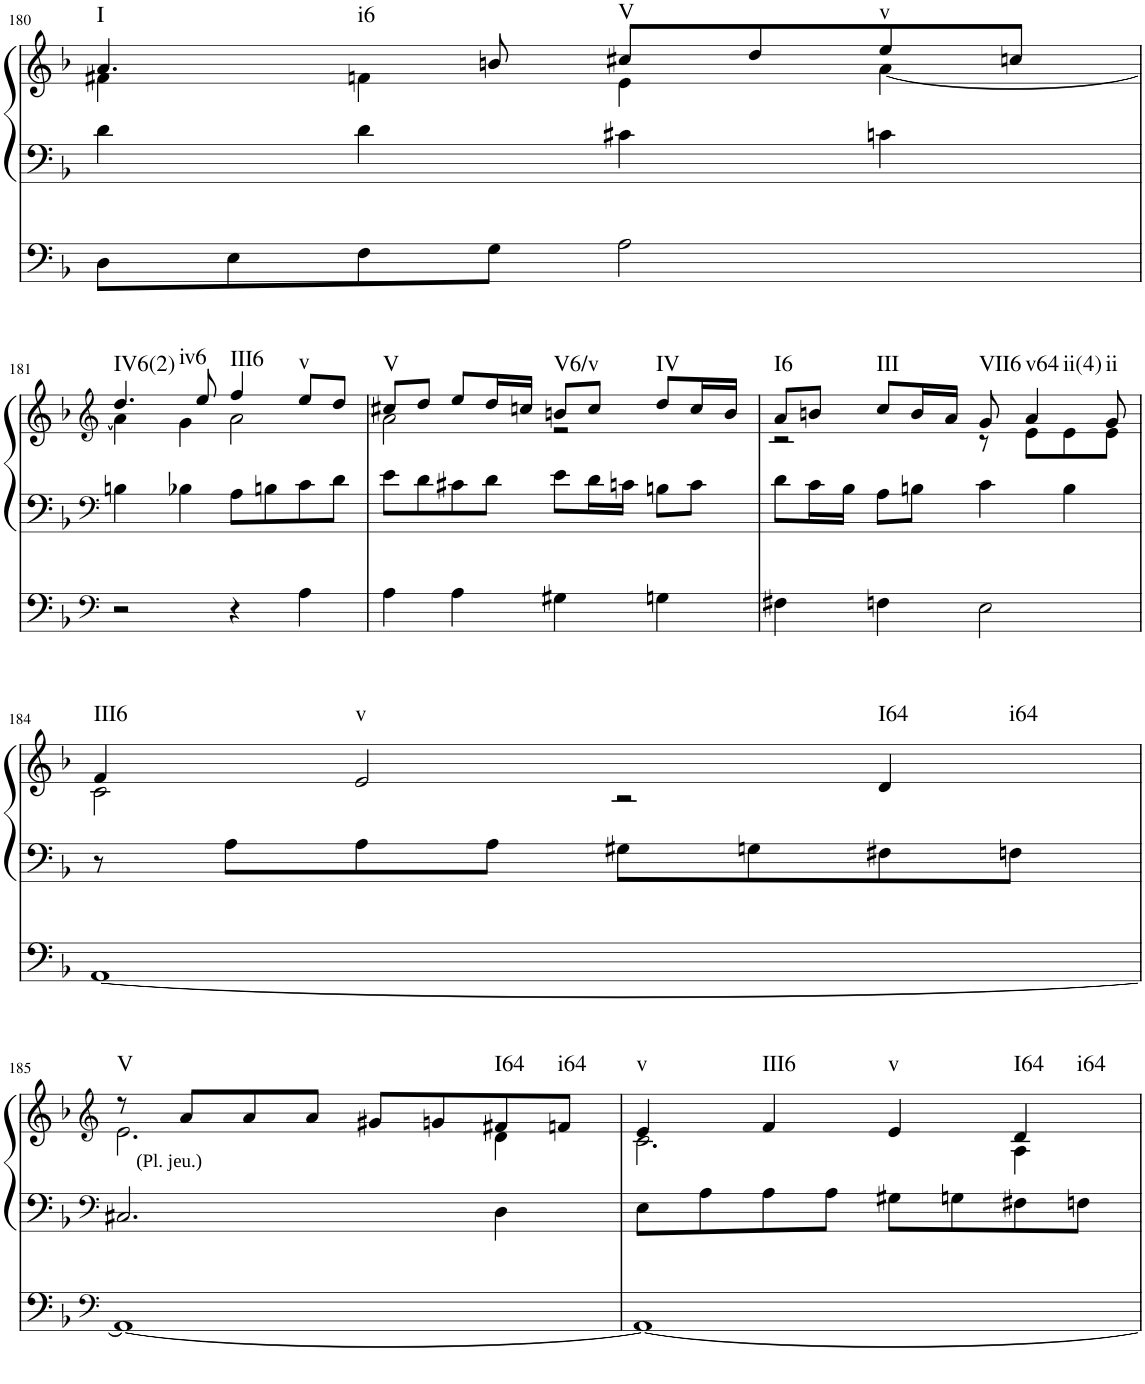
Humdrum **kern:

**kern	**kern	**kern	**harte
*part2	*part1	*part1	*part1
*staff3	*staff2	*staff1	*
*I"Pedal	*I"linke Hand	*	*
!!LO:PB:g=z
*clefF4	*clefF4	*clefG2	*
*k[b-]	*k[b-]	*k[b-]	*
*M4/4	*M4/4	*M4/4	*
=180	=180	=180	=180
*	*	*^	*
!	!	!	!	!LO:H:n=1:kt=I
!	!	!	!	!LO:H:n=2:kt=i6
8D\L	4d\	4.a/	4f#X\	N N
8E\	.	.	.	.
8F\	4d\	.	4fn\	.
8G\J	.	8bn/	.	.
!	!	!	!	!LO:H:kt=V
2A\	4c#X\	8cc#X/L	4e\	N
.	.	8dd/	.	.
!	!	!	!	!LO:H:kt=v
.	4cn\	8ee/	[4a\	N
.	.	8ccn/J	.	.
!!LO:LB:g=z	!!
=181	=181	=181	=181	=181
*clefF4	*clefF4	*clefG2	*	*
!	!	!	!	!LO:H:n=1:kt=IV6(2)
!	!	!	!	!LO:H:n=2:kt=iv6
2r	4Bn\	4.dd/	4a\]	N N
.	4B-X\	.	4g\	.
.	.	8ee/	.	.
!	!	!	!	!LO:H:kt=III6
4r	8A\L	4ff/	2a\	N
.	8Bn\	.	.	.
!	!	!	!	!LO:H:kt=v
4A\	8c\	8ee/L	.	N
.	8d\J	8dd/J	.	.
=182	=182	=182	=182	=182
!	!	!	!	!LO:H:kt=V
4A\	8e\L	8cc#X/L	2a\	N
.	8d\	8dd/J	.	.
4A\	8c#X\	8ee/L	.	.
.	8d\J	16dd/L	.	.
.	.	16ccn/JJ	.	.
!	!	!	!	!LO:H:kt=V6/v
4G#X\	8e\L	8bn/L	2r	N
.	16d\L	8cc/J	.	.
.	16cn\JJ	.	.	.
!	!	!	!	!LO:H:kt=IV
4Gn\	8Bn\L	8dd/L	.	N
.	8c\J	16cc/L	.	.
.	.	16b/JJ	.	.
=183	=183	=183	=183	=183
!	!	!	!	!LO:H:kt=I6
4F#X\	8d\L	8a/L	2r	N
.	16c\L	8bn/J	.	.
.	16B-\JJ	.	.	.
!	!	!	!	!LO:H:kt=III
4Fn\	8A\L	8cc/L	.	N
.	8Bn\J	16b/L	.	.
.	.	16a/JJ	.	.
!	!	!	!	!LO:H:kt=VII6
2E\	4c\	8g/	8r	N
!	!	!	!	!LO:H:n=1:kt=v64
!	!	!	!	!LO:H:n=2:kt=ii(4)
.	.	4a/	8e\L	N N
.	4B\	.	8e\	.
!	!	!	!	!LO:H:kt=ii
.	.	8g/	8e\J	N
!!LO:LB:g=z	!!
=184	=184	=184	=184	=184
!	!	!	!	!LO:H:kt=III6
[1AA	8r	4f/	2c\	N
.	8A\L	.	.	.
!	!	!	!	!LO:H:kt=v
.	8A\	2e/	.	N
.	8A\J	.	.	.
.	8G#X\L	.	2r	.
.	8Gn\	.	.	.
!	!	!	!	!LO:H:n=1:kt=I64
!	!	!	!	!LO:H:n=2:kt=i64
.	8F#X\	4d/	.	N N
.	8Fn\J	.	.	.
!!LO:LB:g=z	!!
=185	=185	=185	=185	=185
*clefF4	*clefF4	*clefG2	*	*
!	!LO:TX:a:t=(Pl. jeu.)	!	!	!LO:H:kt=V
1AA_	2.C#X/	8r	2.e\	N
.	.	8a/L	.	.
.	.	8a/	.	.
.	.	8a/J	.	.
.	.	8g#X/L	.	.
.	.	8gn/	.	.
!	!	!	!	!LO:H:kt=I64
.	4D\	8f#X/	4d\	N
!	!	!	!	!LO:H:kt=i64
.	.	8fn/J	.	N
=186	=186	=186	=186	=186
!	!	!	!	!LO:H:kt=v
1AA_	8E\L	4e/	2.c\	N
.	8A\	.	.	.
!	!	!	!	!LO:H:kt=III6
.	8A\	4f/	.	N
.	8A\J	.	.	.
!	!	!	!	!LO:H:kt=v
.	8G#X\L	4e/	.	N
.	8Gn\	.	.	.
!	!	!	!	!LO:H:n=1:kt=I64
!	!	!	!	!LO:H:n=2:kt=i64
.	8F#X\	4d/	4A\	N N
.	8Fn\J	.	.	.
*	*	*v	*v	*
=	=	=	=
*-	*-	*-	*-
